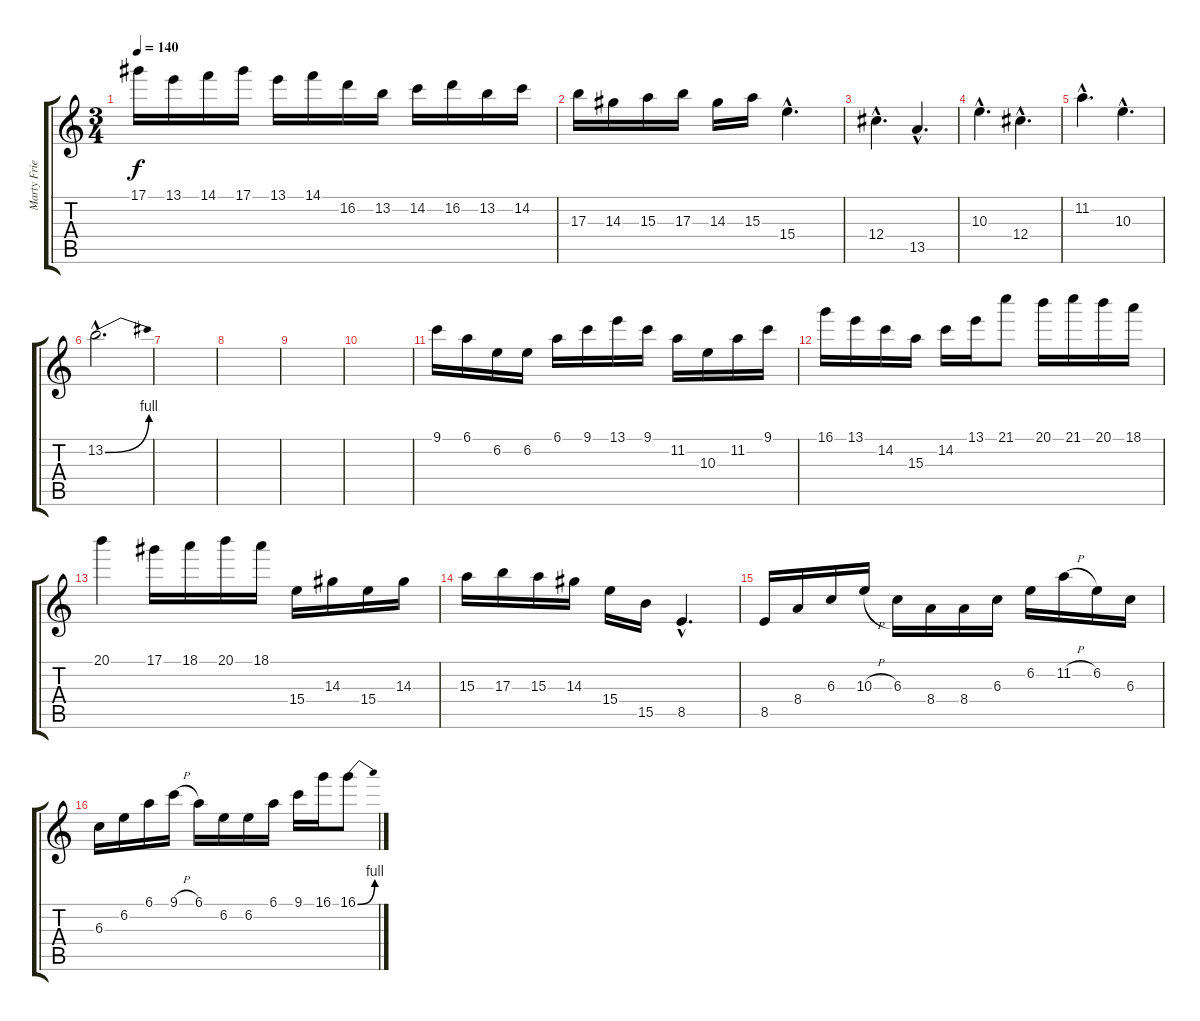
\track ("Marty Friedman" "Marty Frie") {instrument overdrivenguitar}
\staff {score tabs}
\tuning (Eb4 Bb3 Gb3 Db3 Ab2 Eb2) {hide}
\ts (3 4)
\tempo 140
\clef g2
\ks c
17.1.16{dy f} 13.1.16 14.1.16 17.1.16 13.1.16 14.1.16 16.2.16 13.2.16 14.2.16 16.2.16 13.2.16 14.2.16 |
17.3.16 14.3.16 15.3.16 17.3.16 14.3.16 15.3.16 15.4{hac}.4{d} |
12.4{hac}.4{d} 13.5{hac}.4{d} |
10.3{hac}.4{d} 12.4{hac}.4{d} |
11.2{hac}.4{d} 10.3{hac}.4{d} |
13.2{be (bend 0 0 60 4) hac}.2{d} |
|
|
|
|
9.1.16 6.1.16 6.2.16 6.2.16 6.1.16 9.1.16 13.1.16 9.1.16 11.2.16 10.3.16 11.2.16 9.1.16 |
16.1.16 13.1.16 14.2.16 15.3.16 14.2.16 13.1.16 21.1.8 20.1.16 21.1.16 20.1.16 18.1.16 |
20.1.4 17.1.16 18.1.16 20.1.16 18.1.16 15.4.16 14.3.16 15.4.16 14.3.16 |
15.3.16 17.3.16 15.3.16 14.3.16 15.4.16 15.5.16 8.5{hac}.4{d} |
8.5.16 8.4.16 6.3.16 10.3{h}.16 6.3.16 8.4.16 8.4.16 6.3.16 6.2.16 11.2{h}.16 6.2.16 6.3.16 |
6.3.16 6.2.16 6.1.16 9.1{h}.16 6.1.16 6.2.16 6.2.16 6.1.16 9.1.16 16.1.16 16.1{be (bend 0 0 60 4)}.8
